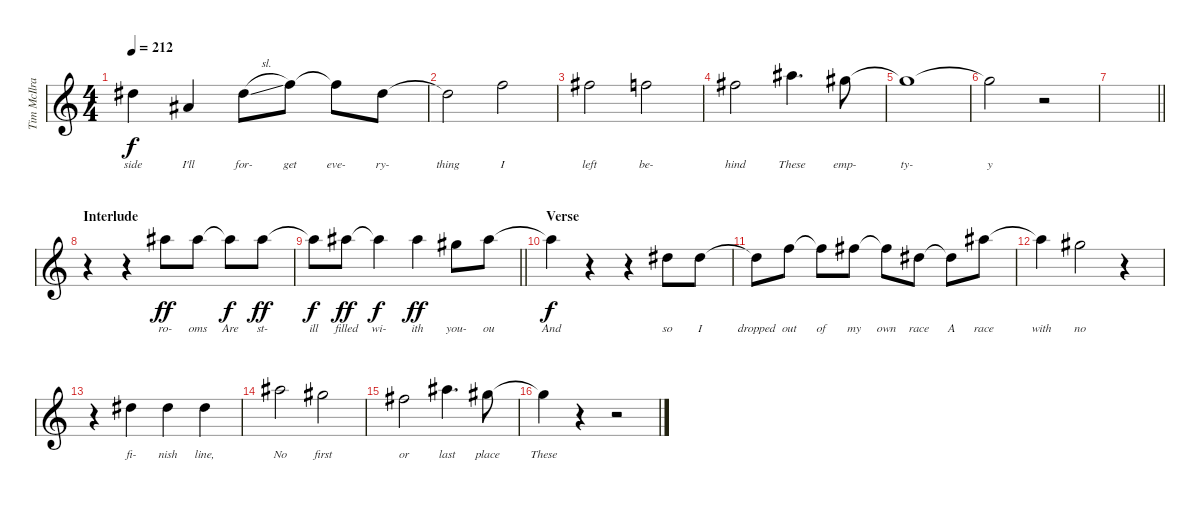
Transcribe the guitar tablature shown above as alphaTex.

\track ("Tim McIlrath - Vocals" "Tim McIlra") {instrument distortionguitar}
\staff {score}
\tuning (Eb4 Bb3 Gb3 Db3 Ab2 Eb2) {hide}
\ts (4 4)
\tempo 212
\clef g2
\ks c
5.2.4{lyrics (0 "side") lyrics (1 "") lyrics (2 "") lyrics (3 "") lyrics (4 "") dy f} 4.3.4{lyrics (0 "I'll") lyrics (1 "") lyrics (2 "") lyrics (3 "") lyrics (4 "")} 5.2{sl}.8{lyrics (0 "for-") lyrics (1 "") lyrics (2 "") lyrics (3 "") lyrics (4 "")} 7.2.8{lyrics (0 "get") lyrics (1 "") lyrics (2 "") lyrics (3 "") lyrics (4 "")} 7.2{t}.8{lyrics (0 "eve-") lyrics (1 "") lyrics (2 "") lyrics (3 "") lyrics (4 "")} 5.2.8{lyrics (0 "ry-") lyrics (1 "") lyrics (2 "") lyrics (3 "") lyrics (4 "")} |
5.2{t}.2{lyrics (0 "thing") lyrics (1 "") lyrics (2 "") lyrics (3 "") lyrics (4 "")} 7.2.2{lyrics (0 "I") lyrics (1 "") lyrics (2 "") lyrics (3 "") lyrics (4 "")} |
8.2.2{lyrics (0 "left") lyrics (1 "") lyrics (2 "") lyrics (3 "") lyrics (4 "")} 7.2.2{lyrics (0 "be-") lyrics (1 "") lyrics (2 "") lyrics (3 "") lyrics (4 "")} |
8.2.2{lyrics (0 "hind") lyrics (1 "") lyrics (2 "") lyrics (3 "") lyrics (4 "")} 12.2.4{d lyrics (0 "These") lyrics (1 "") lyrics (2 "") lyrics (3 "") lyrics (4 "")} 10.2.8{lyrics (0 "emp-") lyrics (1 "") lyrics (2 "") lyrics (3 "") lyrics (4 "")} |
10.2{t}.1{lyrics (0 "ty-") lyrics (1 "") lyrics (2 "") lyrics (3 "") lyrics (4 "")} |
10.2{t}.2{lyrics (0 "y") lyrics (1 "") lyrics (2 "") lyrics (3 "") lyrics (4 "")} r.2 |
\barLineRight lightlight
|
\section ("" "Interlude")
r.4 r.4 7.1.8{lyrics (0 "ro-") lyrics (1 "") lyrics (2 "") lyrics (3 "") lyrics (4 "") dy ff} 7.1.8{lyrics (0 "oms") lyrics (1 "") lyrics (2 "") lyrics (3 "") lyrics (4 "")} 7.1{t}.8{lyrics (0 "Are") lyrics (1 "") lyrics (2 "") lyrics (3 "") lyrics (4 "") dy f} 7.1.8{lyrics (0 "st-") lyrics (1 "") lyrics (2 "") lyrics (3 "") lyrics (4 "") dy ff} |
\barLineRight lightlight
7.1{t}.8{lyrics (0 "ill") lyrics (1 "") lyrics (2 "") lyrics (3 "") lyrics (4 "") dy f} 7.1.8{lyrics (0 "filled") lyrics (1 "") lyrics (2 "") lyrics (3 "") lyrics (4 "") dy ff} 7.1{t}.4{lyrics (0 "wi-") lyrics (1 "") lyrics (2 "") lyrics (3 "") lyrics (4 "") dy f} 7.1.4{lyrics (0 "ith") lyrics (1 "") lyrics (2 "") lyrics (3 "") lyrics (4 "") dy ff} 5.1.8{lyrics (0 "you-") lyrics (1 "") lyrics (2 "") lyrics (3 "") lyrics (4 "")} 7.1.8{lyrics (0 "ou") lyrics (1 "") lyrics (2 "") lyrics (3 "") lyrics (4 "")} |
\section ("" "Verse")
7.1{t}.4{lyrics (0 "And") lyrics (1 "") lyrics (2 "") lyrics (3 "") lyrics (4 "") dy f} r.4 r.4 0.1.8{lyrics (0 "so") lyrics (1 "") lyrics (2 "") lyrics (3 "") lyrics (4 "")} 0.1.8{lyrics (0 "I") lyrics (1 "") lyrics (2 "") lyrics (3 "") lyrics (4 "")} |
0.1{t}.8{lyrics (0 "dropped") lyrics (1 "") lyrics (2 "") lyrics (3 "") lyrics (4 "")} 2.1.8{lyrics (0 "out") lyrics (1 "") lyrics (2 "") lyrics (3 "") lyrics (4 "")} 2.1{t}.8{lyrics (0 "of") lyrics (1 "") lyrics (2 "") lyrics (3 "") lyrics (4 "")} 3.1.8{lyrics (0 "my") lyrics (1 "") lyrics (2 "") lyrics (3 "") lyrics (4 "")} 3.1{t}.8{lyrics (0 "own") lyrics (1 "") lyrics (2 "") lyrics (3 "") lyrics (4 "")} 0.1.8{lyrics (0 "race") lyrics (1 "") lyrics (2 "") lyrics (3 "") lyrics (4 "")} 0.1{t}.8{lyrics (0 "A") lyrics (1 "") lyrics (2 "") lyrics (3 "") lyrics (4 "")} 7.1.8{lyrics (0 "race") lyrics (1 "") lyrics (2 "") lyrics (3 "") lyrics (4 "")} |
7.1{t}.4{lyrics (0 "with") lyrics (1 "") lyrics (2 "") lyrics (3 "") lyrics (4 "")} 5.1.2{lyrics (0 "no") lyrics (1 "") lyrics (2 "") lyrics (3 "") lyrics (4 "")} r.4 |
r.4 0.1.4{lyrics (0 "fi-") lyrics (1 "") lyrics (2 "") lyrics (3 "") lyrics (4 "")} 0.1.4{lyrics (0 "nish") lyrics (1 "") lyrics (2 "") lyrics (3 "") lyrics (4 "")} 0.1.4{lyrics (0 "line,") lyrics (1 "") lyrics (2 "") lyrics (3 "") lyrics (4 "")} |
7.1.2{lyrics (0 "No") lyrics (1 "") lyrics (2 "") lyrics (3 "") lyrics (4 "")} 5.1.2{lyrics (0 "first") lyrics (1 "") lyrics (2 "") lyrics (3 "") lyrics (4 "")} |
3.1.2{lyrics (0 "or") lyrics (1 "") lyrics (2 "") lyrics (3 "") lyrics (4 "")} 7.1.4{d lyrics (0 "last") lyrics (1 "") lyrics (2 "") lyrics (3 "") lyrics (4 "")} 5.1.8{lyrics (0 "place") lyrics (1 "") lyrics (2 "") lyrics (3 "") lyrics (4 "")} |
5.1{t}.4{lyrics (0 "These") lyrics (1 "") lyrics (2 "") lyrics (3 "") lyrics (4 "")} r.4 r.2
